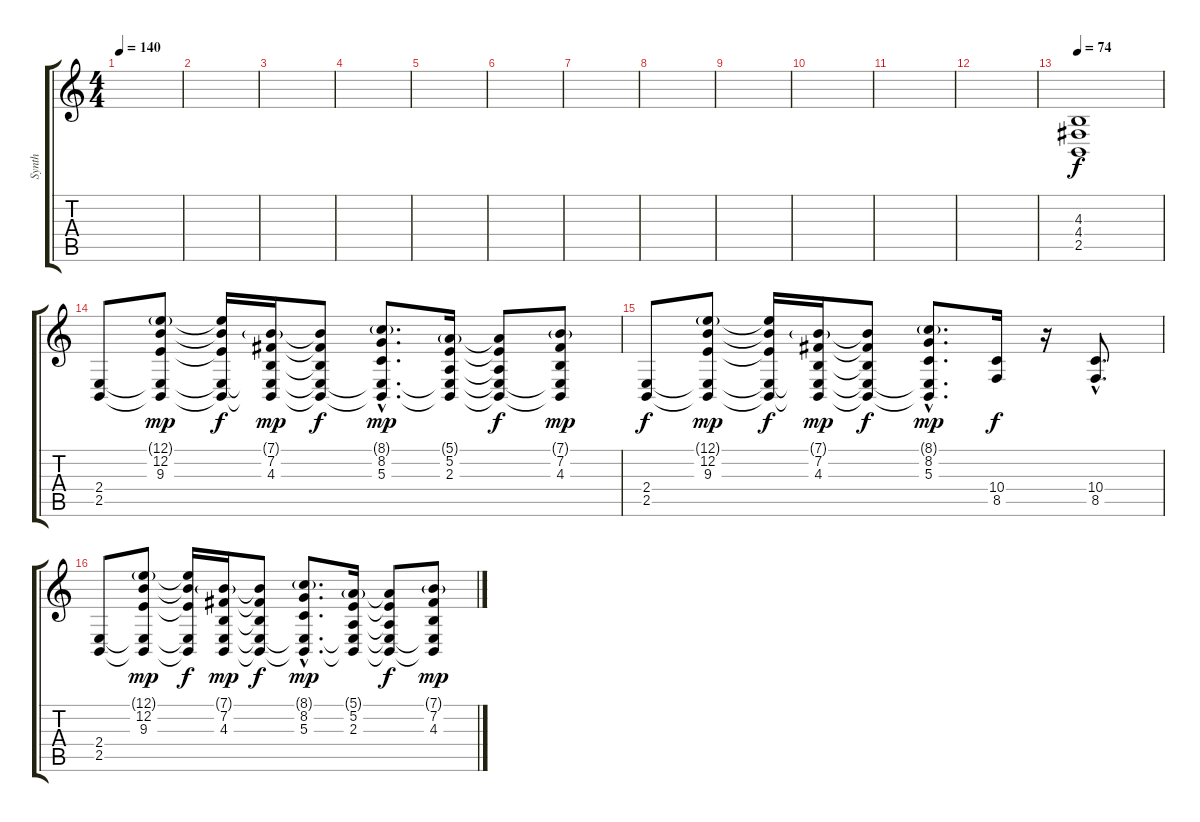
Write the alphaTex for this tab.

\track ("Synth" "Synth") {instrument churchorgan}
\staff {score tabs}
\tuning (E4 B3 G3 D3 A2 E2) {hide}
\ts (4 4)
\tempo 140
\clef g2
\ks c
|
|
|
|
|
|
|
|
|
|
|
|
\tempo 74
(4.3 4.4 2.5).1 |
(2.4 2.5).8 (12.1{g} 12.2 9.3 2.4{t} 2.5{t}).8{dy mp} (12.1{t} 12.2{t} 9.3{t} 2.4{t} 2.5{t}).16{dy f} (7.1{g} 7.2 4.3 2.4{t} 2.5{t}).16{dy mp} (7.1{t} 7.2{t} 4.3{t} 2.4{t} 2.5{t}).8{dy f} (8.1{g hac} 8.2{hac} 5.3{hac} 2.4{hac t} 2.5{hac t}).8{d dy mp} (5.1{g} 5.2 2.3 2.4{t} 2.5{t}).16 (5.1{t} 5.2{t} 2.3{t} 2.4{t} 2.5{t}).8{dy f} (7.1{g} 7.2 4.3 2.4{t} 2.5{t}).8{dy mp} |
(2.4 2.5).8{dy f} (12.1{g} 12.2 9.3 2.4{t} 2.5{t}).8{dy mp} (12.1{t} 12.2{t} 9.3{t} 2.4{t} 2.5{t}).16{dy f} (7.1{g} 7.2 4.3 2.4{t} 2.5{t}).16{dy mp} (7.1{t} 7.2{t} 4.3{t} 2.4{t} 2.5{t}).8{dy f} (8.1{g hac} 8.2{hac} 5.3{hac} 2.4{hac t} 2.5{hac t}).8{d dy mp} (10.4 8.5).16{dy f} r.16 (10.4{hac} 8.5{hac}).8{d} |
(2.4 2.5).8 (12.1{g} 12.2 9.3 2.4{t} 2.5{t}).8{dy mp} (12.1{t} 12.2{t} 9.3{t} 2.4{t} 2.5{t}).16{dy f} (7.1{g} 7.2 4.3 2.4{t} 2.5{t}).16{dy mp} (7.1{t} 7.2{t} 4.3{t} 2.4{t} 2.5{t}).8{dy f} (8.1{g hac} 8.2{hac} 5.3{hac} 2.4{hac t} 2.5{hac t}).8{d dy mp} (5.1{g} 5.2 2.3 2.4{t} 2.5{t}).16 (5.1{t} 5.2{t} 2.3{t} 2.4{t} 2.5{t}).8{dy f} (7.1{g} 7.2 4.3 2.4{t} 2.5{t}).8{dy mp}
